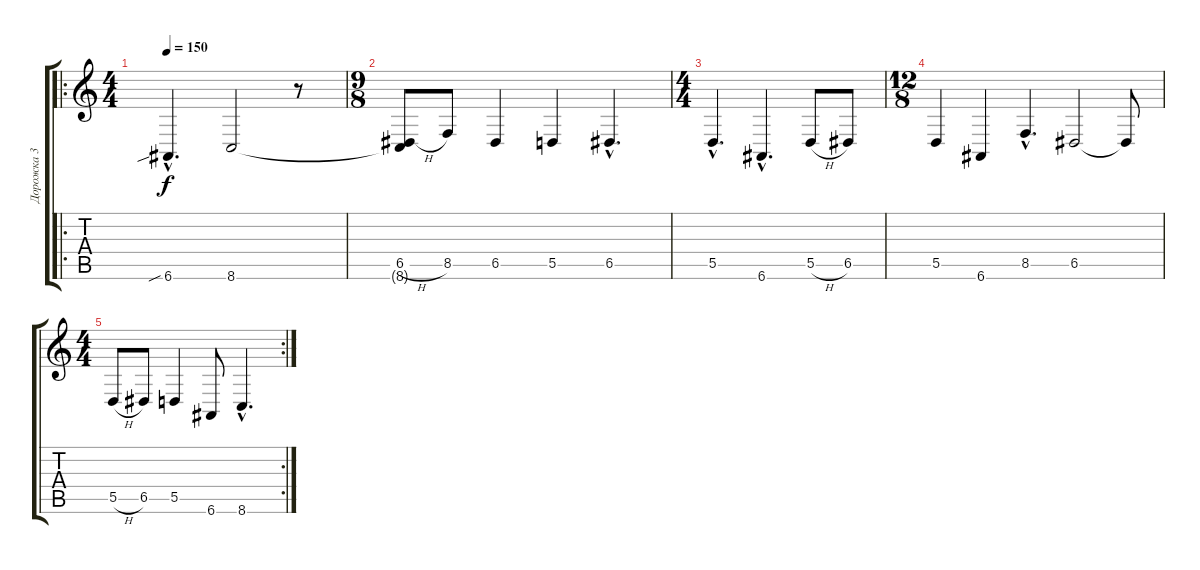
\track ("Дорожка 3" "Дорожка 3") {instrument pad8sweep}
\staff {score tabs}
\tuning (E4 B3 G3 D3 A2 E2) {hide}
\ro
\ts (4 4)
\tempo 150
\clef g2
\ks c
6.6{sib hac}.4{d dy f instrument pad8sweep} 8.6.2 r.8 |
\ts (9 8)
(6.5{h} 8.6{t}).8 8.5.8 6.5.4 5.5.4 6.5{hac}.4{d} |
\ts (4 4)
5.5{hac}.4{d} 6.6{hac}.4{d} 5.5{h}.8 6.5.8 |
\ts (12 8)
5.5.4 6.6.4 8.5{hac}.4{d} 6.5.2 6.5{t}.8 |
\rc 2
\ts (4 4)
5.5{h}.8 6.5.8 5.5.4 6.6.8 8.6{hac}.4{d}
